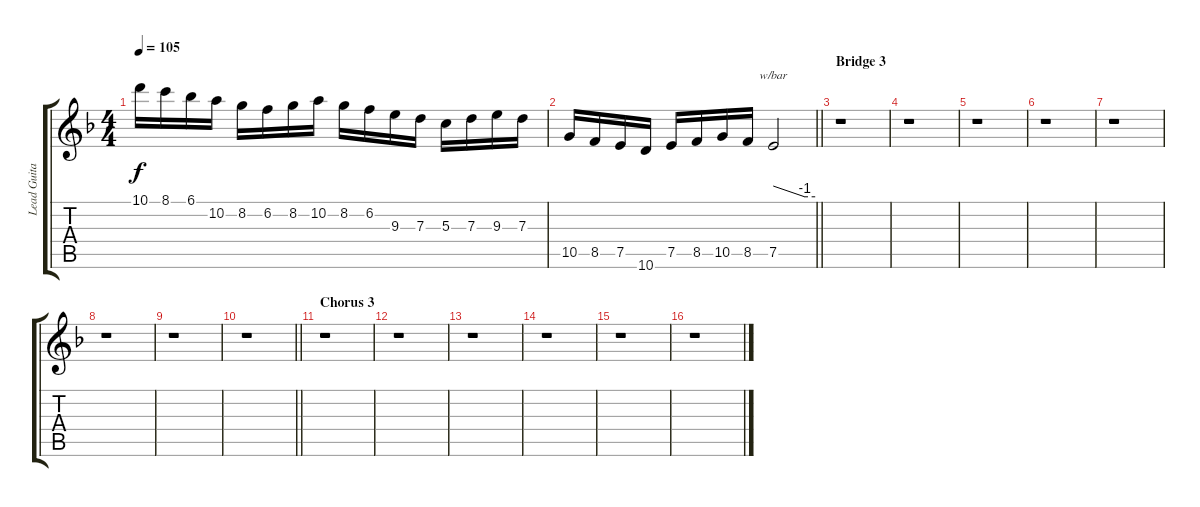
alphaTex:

\track ("Lead Guitar 2: Niklas Dahlin" "Lead Guita") {instrument overdrivenguitar}
\staff {score tabs}
\tuning (E4 B3 G3 D3 A2 E2) {hide}
\ts (4 4)
\tempo 105
\clef g2
\ks dminor
10.1.16{dy f} 8.1.16 6.1.16 10.2.16 8.2.16 6.2.16 8.2.16 10.2.16 8.2.16 6.2.16 9.3.16 7.3.16 5.3.16 7.3.16 9.3.16 7.3.16 |
\barLineRight lightlight
10.5.16 8.5.16 7.5.16 10.6.16 7.5.16 8.5.16 10.5.16 8.5.16 7.5.2{tbe (custom default 0 0 45 -4 60 -4)} |
\section ("" "Bridge 3")
r.1 |
r.1 |
r.1 |
r.1 |
r.1 |
r.1 |
r.1 |
\barLineRight lightlight
r.1 |
\section ("" "Chorus 3")
r.1 |
r.1 |
r.1 |
r.1 |
r.1 |
r.1
